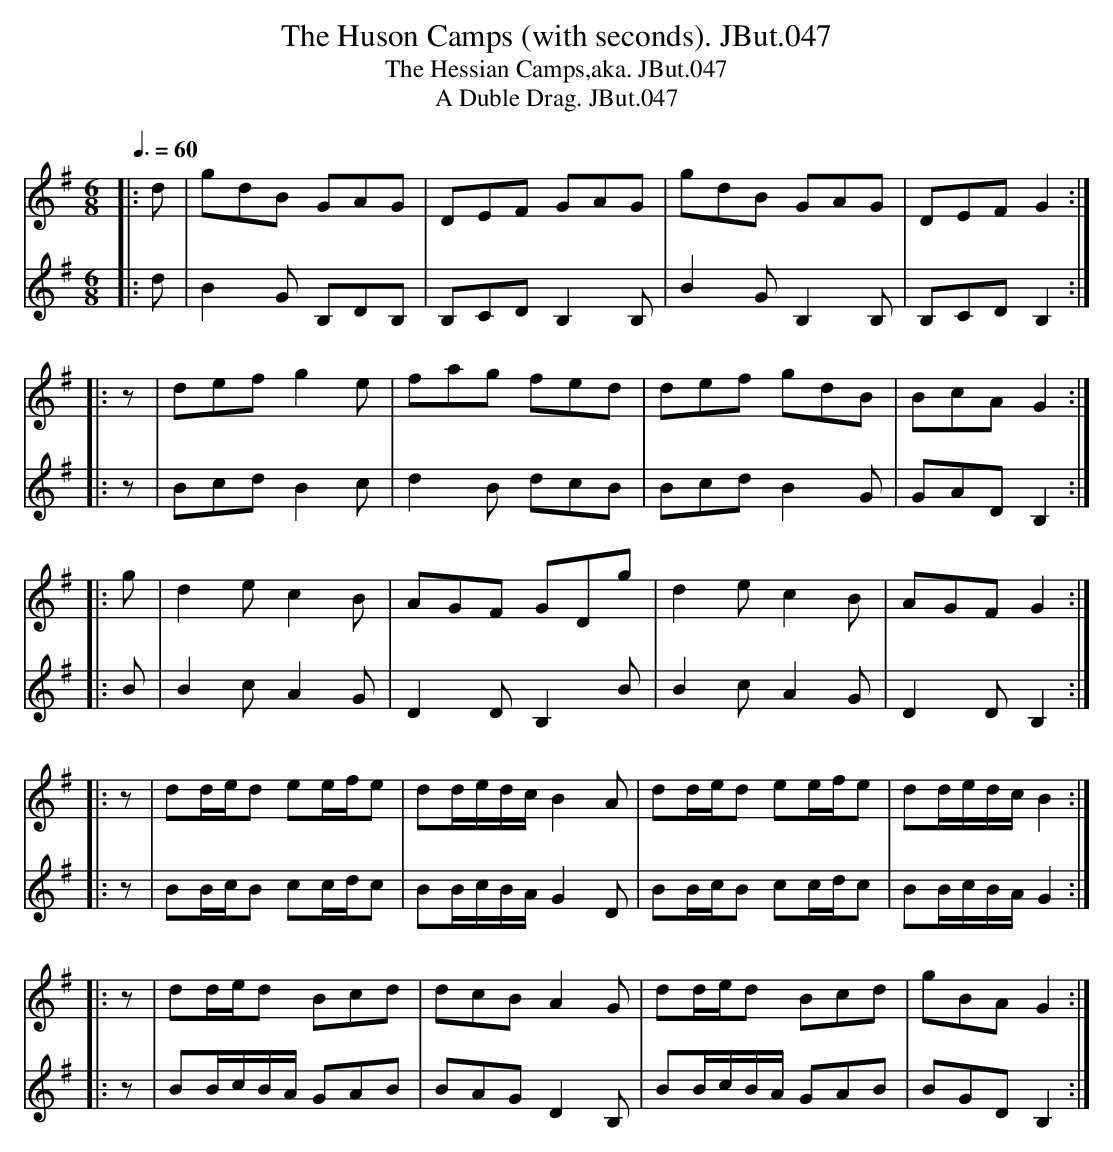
X:1
T:Huson Camps (with seconds). JBut.047, The
T:Hessian Camps,aka. JBut.047, The
T:Duble Drag. JBut.047, A
M:6/8
L:1/8
Q:3/8=60
K:G
V:1
|:d|gdB GAG|DEF GAG|gdB GAG|DEF G2:|
|:z|def g2e|fag fed|def gdB|BcA G2:|
|:g|d2e c2B|AGF GDg|d2e c2B|AGF G2:|
|:z|dd/e/d ee/f/e|dd/e/d/c/ B2A|dd/e/d ee/f/e|dd/e/d/c/ B2:|
|:z|dd/e/d Bcd|dcB A2G|dd/e/d Bcd|gBA G2:|
V:2
|: d | B2 G B,DB, | B,CD B,2 B, | B2 G B,2 B, | B,CD B,2 :|
|:z|Bcd B2 c | d2 B dcB | Bcd B2 G |GAD B,2 :|
|: B | B2 c A2 G | D2 D B,2 B | B2 c A2 G | D2 D B,2 :|
|: z|BB/c/B cc/d/c |BB/c/B/A/ G2 D | BB/c/B cc/d/c | BB/c/B/A/ G2 :|
|: z|BB/c/B/A/ GAB | BAG D2 B, | BB/c/B/A/ GAB | BGD B,2 :|
